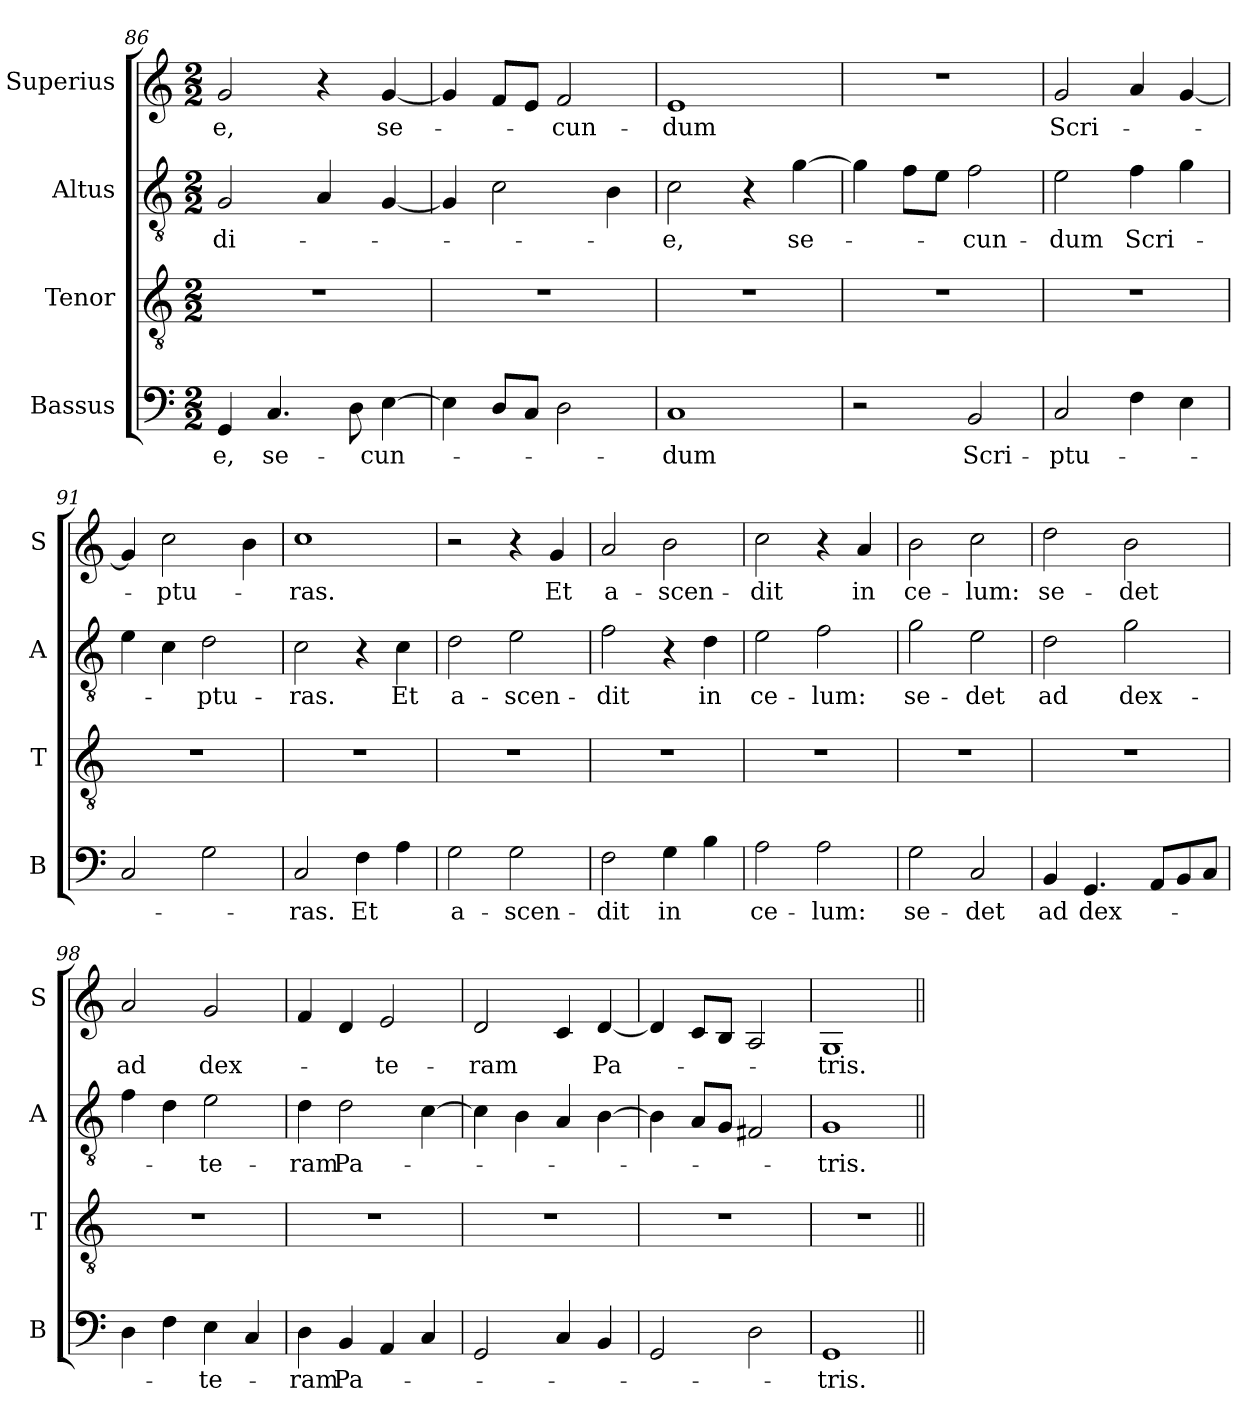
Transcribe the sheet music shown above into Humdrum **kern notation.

**kern	**text	**kern	**kern	**text	**kern	**text
*part4	*part4	*part3	*part2	*part2	*part1	*part1
*staff4	*staff4	*staff3	*staff2	*staff2	*staff1	*staff1
*I"Bassus	*	*I"Tenor	*I"Altus	*	*I"Superius	*
*I'B	*	*I'T	*I'A	*	*I'S	*
*clefF4	*	*clefGv2	*clefGv2	*	*clefG2	*
*k[]	*	*k[]	*k[]	*	*k[]	*
*M2/2	*	*M2/2	*M2/2	*	*M2/2	*
=86	=86	=86	=86	=86	=86	=86
!	!LO:LY:i	!	!	!	!	!
4GG	-e,	1r	2G	di-	2g	-e,
!	!LO:LY:i	!	!	!	!	!
4.C	se-	.	.	.	.	.
.	.	.	4A	.	4r	.
8D	.	.	.	.	.	.
!	!LO:LY:i	!	!	!	!	!
[4E	-cun-	.	[4G	.	[4g	se-
=87	=87	=87	=87	=87	=87	=87
4E]	.	1r	4G]	.	4g]	.
8DL	.	.	2c	.	8fL	.
8CJ	.	.	.	.	8eJ	.
2D	.	.	.	.	2f	-cun-
.	.	.	4B	.	.	.
=88	=88	=88	=88	=88	=88	=88
!	!LO:LY:i	!	!	!	!	!
1C	-dum	1r	2c	-e,	1e	-dum
.	.	.	4r	.	.	.
.	.	.	[4g	se-	.	.
=89	=89	=89	=89	=89	=89	=89
2r	.	1r	4g]	.	1r	.
.	.	.	8fL	.	.	.
.	.	.	8eJ	.	.	.
2BB	Scri-	.	2f	-cun-	.	.
=90	=90	=90	=90	=90	=90	=90
2C	-ptu-	1r	2e	-dum	2g	Scri-
4F	.	.	4f	Scri-	4a	.
4E	.	.	4g	.	[4g	.
=91	=91	=91	=91	=91	=91	=91
2C	.	1r	4e	.	4g]	.
.	.	.	4c	.	2cc	-ptu-
2G	.	.	2d	-ptu-	.	.
.	.	.	.	.	4b	.
=92	=92	=92	=92	=92	=92	=92
2C	-ras.	1r	2c	-ras.	1cc	-ras.
4F	Et	.	4r	.	.	.
4A	.	.	4c	Et	.	.
=93	=93	=93	=93	=93	=93	=93
2G	a-	1r	2d	a-	2r	.
2G	-scen-	.	2e	-scen-	4r	.
.	.	.	.	.	4g	Et
=94	=94	=94	=94	=94	=94	=94
2F	-dit	1r	2f	-dit	2a	a-
4G	in	.	4r	.	2b	-scen-
4B	.	.	4d	in	.	.
=95	=95	=95	=95	=95	=95	=95
2A	ce-	1r	2e	ce-	2cc	-dit
2A	-lum:	.	2f	-lum:	4r	.
.	.	.	.	.	4a	in
=96	=96	=96	=96	=96	=96	=96
2G	se-	1r	2g	se-	2b	ce-
2C	-det	.	2e	-det	2cc	-lum:
=97	=97	=97	=97	=97	=97	=97
4BB	ad	1r	2d	ad	2dd	se-
4.GG	dex-	.	.	.	.	.
.	.	.	2g	dex-	2b	-det
8AAL	.	.	.	.	.	.
8BB	.	.	.	.	.	.
8CJ	.	.	.	.	.	.
=98	=98	=98	=98	=98	=98	=98
4D	.	1r	4f	.	2a	ad
4F	.	.	4d	.	.	.
4E	-te-	.	2e	-te-	2g	dex-
4C	.	.	.	.	.	.
=99	=99	=99	=99	=99	=99	=99
4D	-ram	1r	4d	-ram	4f	.
4BB	Pa-	.	2d	Pa-	4d	.
4AA	.	.	.	.	2e	-te-
4C	.	.	[4c	.	.	.
=100	=100	=100	=100	=100	=100	=100
2GG	.	1r	4c]	.	2d	-ram
.	.	.	4B	.	.	.
4C	.	.	4A	.	4c	.
4BB	.	.	[4B	.	[4d	Pa-
=101	=101	=101	=101	=101	=101	=101
2GG	.	1r	4B]	.	4d]	.
.	.	.	8AL	.	8cL	.
.	.	.	8GJ	.	8BJ	.
2D	.	.	2F#X	.	2A	.
=102	=102	=102	=102	=102	=102	=102
1GG	-tris.	1r	1G	-tris.	1G	-tris.
=||	=||	=||	=||	=||	=||	=||
*-	*-	*-	*-	*-	*-	*-
